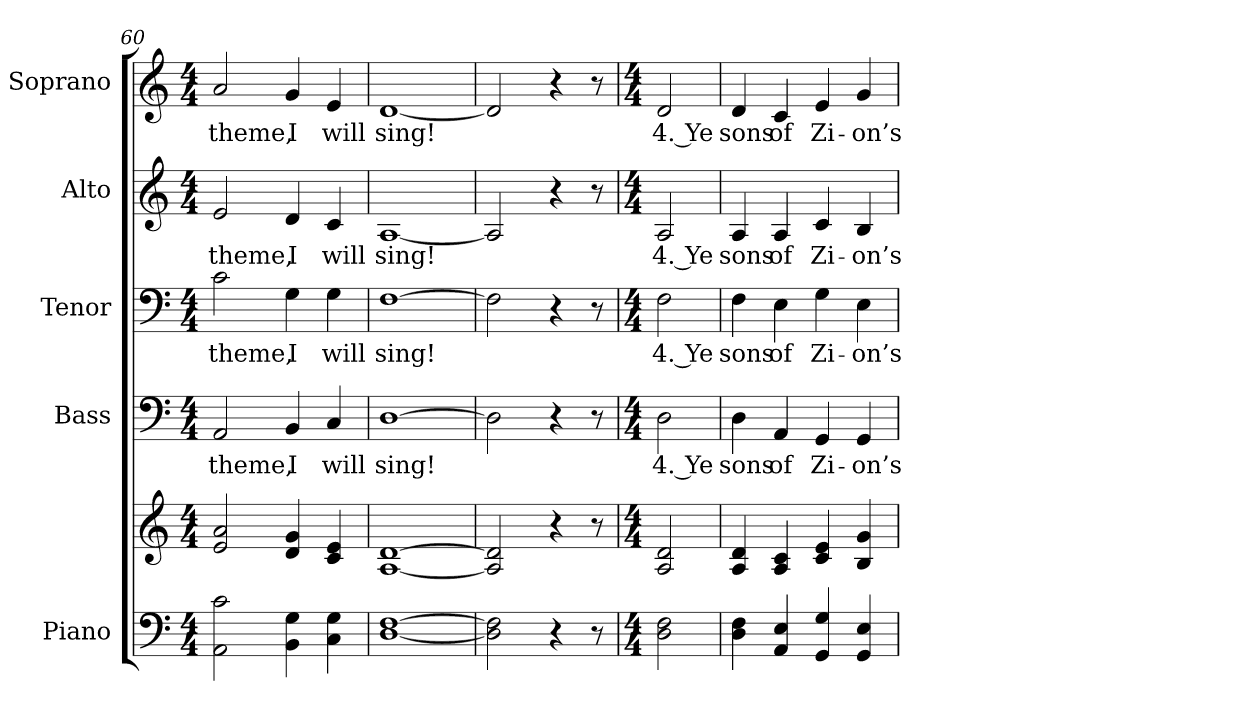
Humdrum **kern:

**kern	**kern	**kern	**text	**kern	**text	**kern	**text	**kern	**text
*part5	*part5	*part4	*part4	*part3	*part3	*part2	*part2	*part1	*part1
*staff6	*staff5	*staff4	*staff4	*staff3	*staff3	*staff2	*staff2	*staff1	*staff1
*I"Piano	*	*I"Bass	*	*I"Tenor	*	*I"Alto	*	*I"Soprano	*
*I'Pno.	*	*I'B.	*	*I'T.	*	*I'A.	*	*I'S.	*
*clefF4	*clefG2	*clefF4	*	*clefF4	*	*clefG2	*	*clefG2	*
*k[]	*k[]	*k[]	*	*k[]	*	*k[]	*	*k[]	*
*C:	*C:	*C:	*	*C:	*	*C:	*	*C:	*
*M4/4	*M4/4	*M4/4	*	*M4/4	*	*M4/4	*	*M4/4	*
=60	=60	=60	=60	=60	=60	=60	=60	=60	=60
!	!	!	!LO:LY:b:color=#000000	!	!	!	!	!	!
!	!	!	!	!	!LO:LY:b:color=#000000	!	!	!	!
!	!	!	!	!	!	!	!LO:LY:b:color=#000000	!	!
!	!	!	!	!	!	!	!	!	!LO:LY:b:color=#000000
2AAi\ 2ci	2ei/ 2ai	2AAi/	theme,	2ci\	theme,	2ei/	theme,	2ai/	theme,
!	!	!	!LO:LY:b:color=#000000	!	!	!	!	!	!
!	!	!	!	!	!LO:LY:b:color=#000000	!	!	!	!
!	!	!	!	!	!	!	!LO:LY:b:color=#000000	!	!
!	!	!	!	!	!	!	!	!	!LO:LY:b:color=#000000
4BBi\ 4Gi	4di/ 4gi	4BBi/	I	4Gi\	I	4di/	I	4gi/	I
!	!	!	!LO:LY:b:color=#000000	!	!	!	!	!	!
!	!	!	!	!	!LO:LY:b:color=#000000	!	!	!	!
!	!	!	!	!	!	!	!LO:LY:b:color=#000000	!	!
!	!	!	!	!	!	!	!	!	!LO:LY:b:color=#000000
4Ci\ 4Gi	4ci/ 4ei	4Ci/	will	4Gi\	will	4ci/	will	4ei/	will
=61	=61	=61	=61	=61	=61	=61	=61	=61	=61
!	!	!	!LO:LY:b:color=#000000	!	!	!	!	!	!
!	!	!	!	!	!LO:LY:b:color=#000000	!	!	!	!
!	!	!	!	!	!	!	!LO:LY:b:color=#000000	!	!
!	!	!	!	!	!	!	!	!	!LO:LY:b:color=#000000
[<1Di [>1Fi	[<1Ai [>1di	[>1Di	sing!	[>1Fi	sing!	[<1Ai	sing!	[<1di	sing!
=62	=62	=62	=62	=62	=62	=62	=62	=62	=62
2Di\] 2Fi]	2Ai/] 2di]	2Di\]	.	2Fi\]	.	2Ai/]	.	2di/]	.
4r	4r	4r	.	4r	.	4r	.	4r	.
8r	8r	8r	.	8r	.	8r	.	8r	.
!!LO:LB:g=z
=63	=63	=63	=63	=63	=63	=63	=63	=63	=63
*M4/4	*M4/4	*M4/4	*	*M4/4	*	*M4/4	*	*M4/4	*
!	!	!	!LO:LY:b:color=#000000	!	!	!	!	!	!
!	!	!	!	!	!LO:LY:b:color=#000000	!	!	!	!
!	!	!	!	!	!	!	!LO:LY:b:color=#000000	!	!
!	!	!	!	!	!	!	!	!	!LO:LY:b:color=#000000
2Di\ 2Fi	2Ai/ 2di	2Di\	4. Ye	2Fi\	4. Ye	2Ai/	4. Ye	2di/	4. Ye
=64	=64	=64	=64	=64	=64	=64	=64	=64	=64
!	!	!	!LO:LY:b:color=#000000	!	!	!	!	!	!
!	!	!	!	!	!LO:LY:b:color=#000000	!	!	!	!
!	!	!	!	!	!	!	!LO:LY:b:color=#000000	!	!
!	!	!	!	!	!	!	!	!	!LO:LY:b:color=#000000
4Di\ 4Fi	4Ai/ 4di	4Di\	sons	4Fi\	sons	4Ai/	sons	4di/	sons
!	!	!	!LO:LY:b:color=#000000	!	!	!	!	!	!
!	!	!	!	!	!LO:LY:b:color=#000000	!	!	!	!
!	!	!	!	!	!	!	!LO:LY:b:color=#000000	!	!
!	!	!	!	!	!	!	!	!	!LO:LY:b:color=#000000
4AAi/ 4Ei	4Ai/ 4ci	4AAi/	of	4Ei\	of	4Ai/	of	4ci/	of
!	!	!	!LO:LY:b:color=#000000	!	!	!	!	!	!
!	!	!	!	!	!LO:LY:b:color=#000000	!	!	!	!
!	!	!	!	!	!	!	!LO:LY:b:color=#000000	!	!
!	!	!	!	!	!	!	!	!	!LO:LY:b:color=#000000
4GGi/ 4Gi	4ci/ 4ei	4GGi/	Zi-	4Gi\	Zi-	4ci/	Zi-	4ei/	Zi-
!	!	!	!LO:LY:b:color=#000000	!	!	!	!	!	!
!	!	!	!	!	!LO:LY:b:color=#000000	!	!	!	!
!	!	!	!	!	!	!	!LO:LY:b:color=#000000	!	!
!	!	!	!	!	!	!	!	!	!LO:LY:b:color=#000000
4GGi/ 4Ei	4Bi/ 4gi	4GGi/	-on’s	4Ei\	-on’s	4Bi/	-on’s	4gi/	-on’s
=	=	=	=	=	=	=	=	=	=
*-	*-	*-	*-	*-	*-	*-	*-	*-	*-
